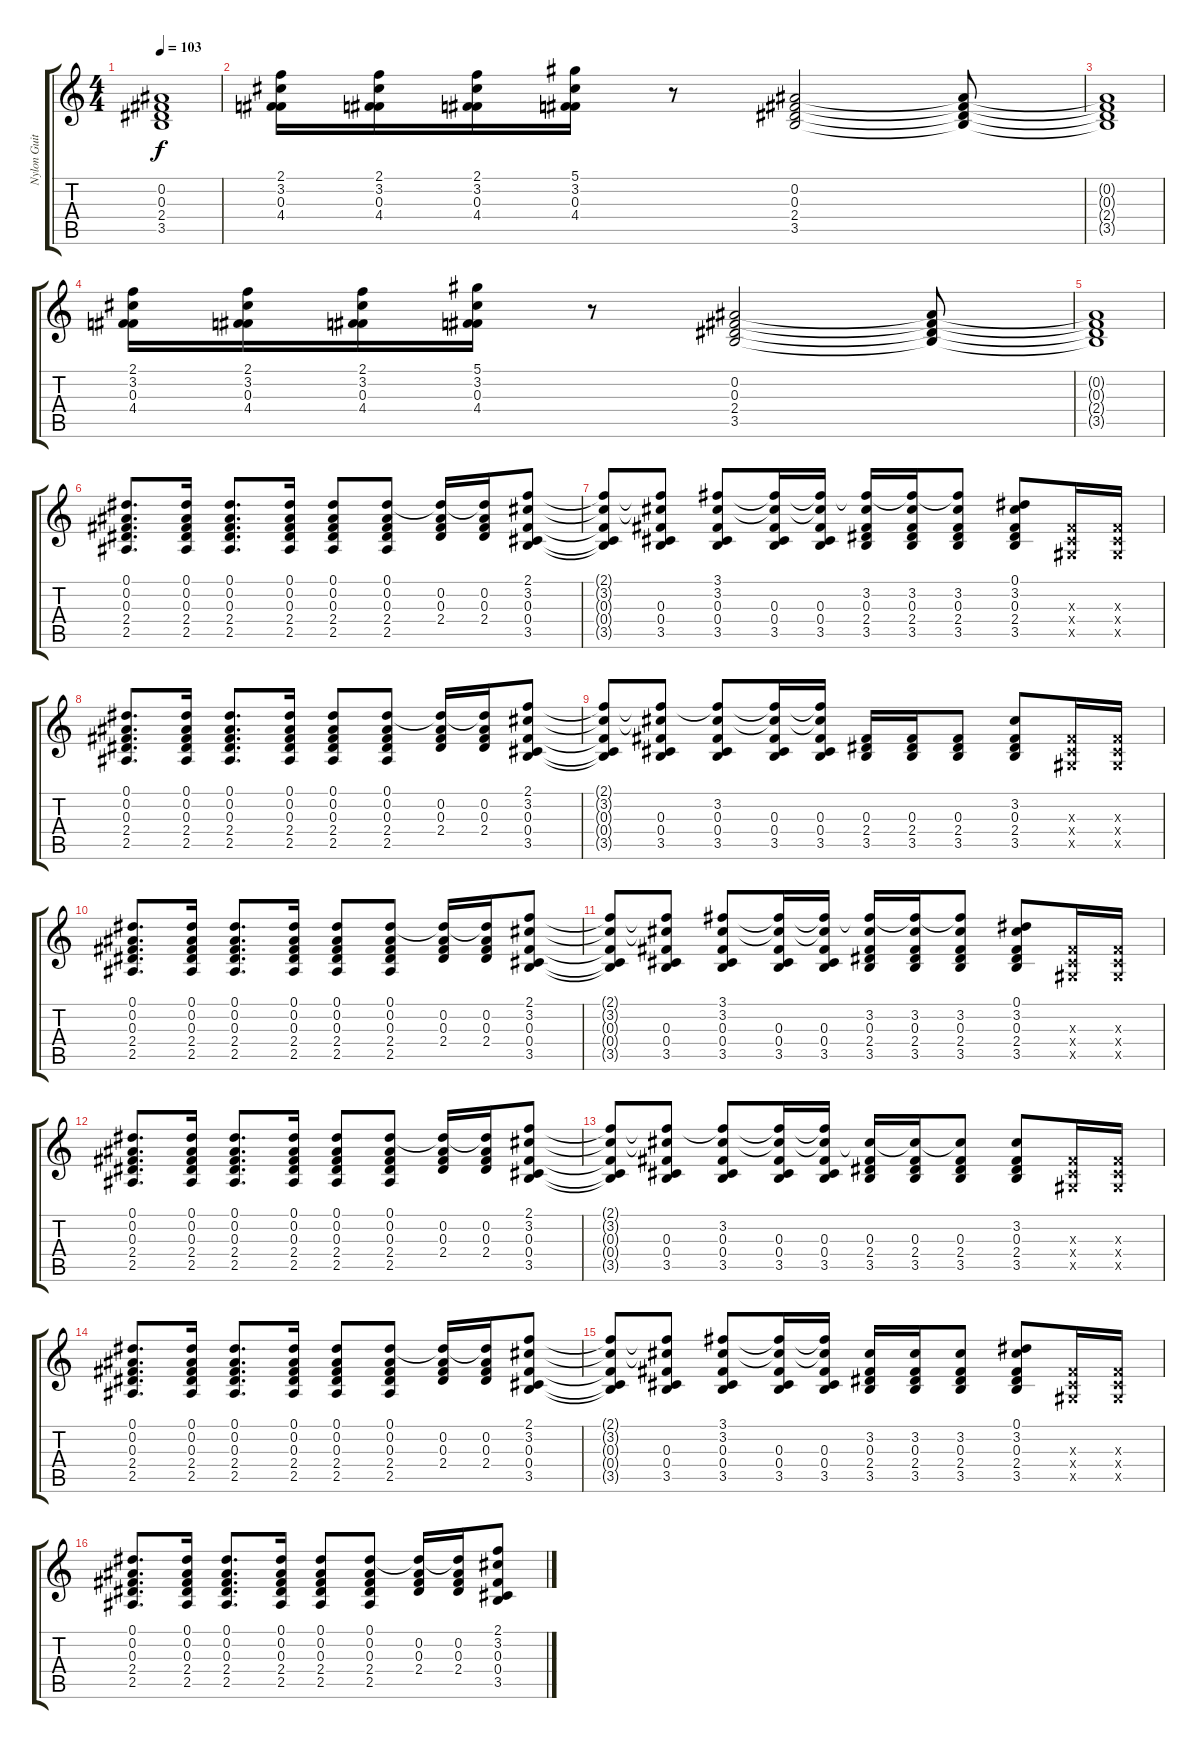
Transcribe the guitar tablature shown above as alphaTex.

\track ("Nylon Guitar" "Nylon Guit") {instrument acousticguitarnylon}
\staff {score tabs}
\tuning (Eb4 Bb3 Gb3 Db3 Ab2 Eb2) {hide}
\ts (4 4)
\tempo 103
\clef g2
\ks c
(0.2{t} 0.3{t} 2.4{t} 3.5{t}).1{dy f} |
(2.1 3.2 0.3 4.4).16 (2.1 3.2 0.3 4.4).16 (2.1 3.2 0.3 4.4).16 (5.1 3.2 0.3 4.4).16 r.8 (0.2 0.3 2.4 3.5).2 (0.2{t} 0.3{t} 2.4{t} 3.5{t}).8 |
(0.2{t} 0.3{t} 2.4{t} 3.5{t}).1 |
(2.1 3.2 0.3 4.4).16 (2.1 3.2 0.3 4.4).16 (2.1 3.2 0.3 4.4).16 (5.1 3.2 0.3 4.4).16 r.8 (0.2 0.3 2.4 3.5).2 (0.2{t} 0.3{t} 2.4{t} 3.5{t}).8 |
(0.2{t} 0.3{t} 2.4{t} 3.5{t}).1 |
(0.1 0.2 0.3 2.4 2.5).8{d} (0.1 0.2 0.3 2.4 2.5).16 (0.1 0.2 0.3 2.4 2.5).8{d} (0.1 0.2 0.3 2.4 2.5).16 (0.1 0.2 0.3 2.4 2.5).8 (0.1 0.2 0.3 2.4 2.5).8 (0.1{t} 0.2 0.3 2.4).16 (0.1{t} 0.2 0.3 2.4).16 (2.1 3.2 0.3 0.4 3.5).8 |
(2.1{t} 3.2{t} 0.3{t} 0.4{t} 3.5{t}).8 (2.1{t} 3.2{t} 0.3 0.4 3.5).8 (3.1 3.2 0.3 0.4 3.5).8 (3.1{t} 3.2{t} 0.3 0.4 3.5).16 (3.1{t} 3.2{t} 0.3 0.4 3.5).16 (3.1{t} 3.2 0.3 2.4 3.5).16 (3.1{t} 3.2 0.3 2.4 3.5).16 (3.1{t} 3.2 0.3 2.4 3.5).8 (0.1 3.2 0.3 2.4 3.5).8 (0.3{x} 0.4{x} 0.5{x}).16 (0.3{x} 0.4{x} 0.5{x}).16 |
(0.1 0.2 0.3 2.4 2.5).8{d} (0.1 0.2 0.3 2.4 2.5).16 (0.1 0.2 0.3 2.4 2.5).8{d} (0.1 0.2 0.3 2.4 2.5).16 (0.1 0.2 0.3 2.4 2.5).8 (0.1 0.2 0.3 2.4 2.5).8 (0.1{t} 0.2 0.3 2.4).16 (0.1{t} 0.2 0.3 2.4).16 (2.1 3.2 0.3 0.4 3.5).8 |
(2.1{t} 3.2{t} 0.3{t} 0.4{t} 3.5{t}).8 (2.1{t} 3.2{t} 0.3 0.4 3.5).8 (2.1{t} 3.2 0.3 0.4 3.5).8 (2.1{t} 3.2{t} 0.3 0.4 3.5).16 (2.1{t} 3.2{t} 0.3 0.4 3.5).16 (0.3 2.4 3.5).16 (0.3 2.4 3.5).16 (0.3 2.4 3.5).8 (3.2 0.3 2.4 3.5).8 (0.3{x} 0.4{x} 0.5{x}).16 (0.3{x} 0.4{x} 0.5{x}).16 |
(0.1 0.2 0.3 2.4 2.5).8{d} (0.1 0.2 0.3 2.4 2.5).16 (0.1 0.2 0.3 2.4 2.5).8{d} (0.1 0.2 0.3 2.4 2.5).16 (0.1 0.2 0.3 2.4 2.5).8 (0.1 0.2 0.3 2.4 2.5).8 (0.1{t} 0.2 0.3 2.4).16 (0.1{t} 0.2 0.3 2.4).16 (2.1 3.2 0.3 0.4 3.5).8 |
(2.1{t} 3.2{t} 0.3{t} 0.4{t} 3.5{t}).8 (2.1{t} 3.2{t} 0.3 0.4 3.5).8 (3.1 3.2 0.3 0.4 3.5).8 (3.1{t} 3.2{t} 0.3 0.4 3.5).16 (3.1{t} 3.2{t} 0.3 0.4 3.5).16 (3.1{t} 3.2 0.3 2.4 3.5).16 (3.1{t} 3.2 0.3 2.4 3.5).16 (3.1{t} 3.2 0.3 2.4 3.5).8 (0.1 3.2 0.3 2.4 3.5).8 (0.3{x} 0.4{x} 0.5{x}).16 (0.3{x} 0.4{x} 0.5{x}).16 |
(0.1 0.2 0.3 2.4 2.5).8{d} (0.1 0.2 0.3 2.4 2.5).16 (0.1 0.2 0.3 2.4 2.5).8{d} (0.1 0.2 0.3 2.4 2.5).16 (0.1 0.2 0.3 2.4 2.5).8 (0.1 0.2 0.3 2.4 2.5).8 (0.1{t} 0.2 0.3 2.4).16 (0.1{t} 0.2 0.3 2.4).16 (2.1 3.2 0.3 0.4 3.5).8 |
(2.1{t} 3.2{t} 0.3{t} 0.4{t} 3.5{t}).8 (2.1{t} 3.2{t} 0.3 0.4 3.5).8 (2.1{t} 3.2 0.3 0.4 3.5).8 (2.1{t} 3.2{t} 0.3 0.4 3.5).16 (2.1{t} 3.2{t} 0.3 0.4 3.5).16 (3.2{t} 0.3 2.4 3.5).16 (3.2{t} 0.3 2.4 3.5).16 (3.2{t} 0.3 2.4 3.5).8 (3.2 0.3 2.4 3.5).8 (0.3{x} 0.4{x} 0.5{x}).16 (0.3{x} 0.4{x} 0.5{x}).16 |
(0.1 0.2 0.3 2.4 2.5).8{d} (0.1 0.2 0.3 2.4 2.5).16 (0.1 0.2 0.3 2.4 2.5).8{d} (0.1 0.2 0.3 2.4 2.5).16 (0.1 0.2 0.3 2.4 2.5).8 (0.1 0.2 0.3 2.4 2.5).8 (0.1{t} 0.2 0.3 2.4).16 (0.1{t} 0.2 0.3 2.4).16 (2.1 3.2 0.3 0.4 3.5).8 |
(2.1{t} 3.2{t} 0.3{t} 0.4{t} 3.5{t}).8 (2.1{t} 3.2{t} 0.3 0.4 3.5).8 (3.1 3.2 0.3 0.4 3.5).8 (3.1{t} 3.2{t} 0.3 0.4 3.5).16 (3.1{t} 3.2{t} 0.3 0.4 3.5).16 (3.2 0.3 2.4 3.5).16 (3.2 0.3 2.4 3.5).16 (3.2 0.3 2.4 3.5).8 (0.1 3.2 0.3 2.4 3.5).8 (0.3{x} 0.4{x} 0.5{x}).16 (0.3{x} 0.4{x} 0.5{x}).16 |
(0.1 0.2 0.3 2.4 2.5).8{d} (0.1 0.2 0.3 2.4 2.5).16 (0.1 0.2 0.3 2.4 2.5).8{d} (0.1 0.2 0.3 2.4 2.5).16 (0.1 0.2 0.3 2.4 2.5).8 (0.1 0.2 0.3 2.4 2.5).8 (0.1{t} 0.2 0.3 2.4).16 (0.1{t} 0.2 0.3 2.4).16 (2.1 3.2 0.3 0.4 3.5).8
